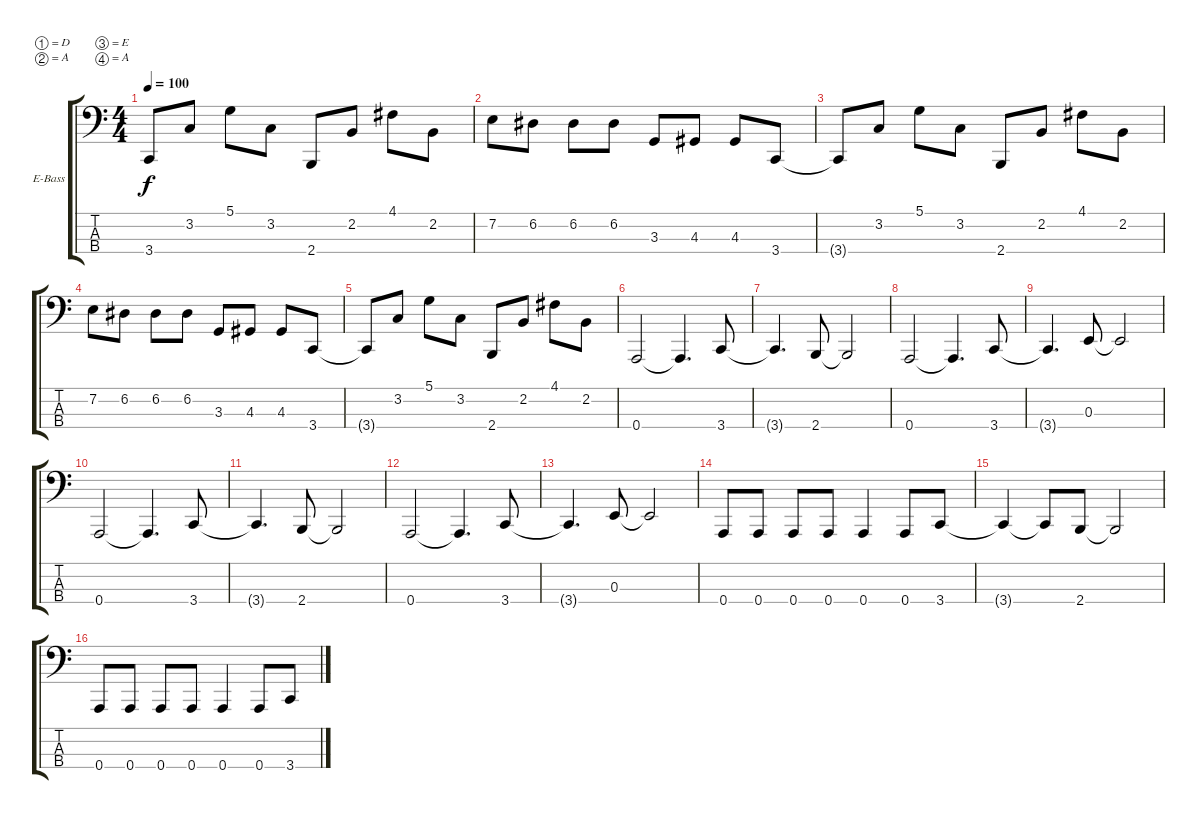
\bracketExtendMode groupsimilarinstruments
\firstSystemTrackNameOrientation horizontal
\otherSystemsTrackNameOrientation horizontal
\track ("Paul Gray" "E-Bass") {instrument electricbasspick}
\staff {score tabs}
\tuning (D2 A1 E1 A0)
\ts (4 4)
\tempo 100
\clef f4
\ks c
3.4{t}.8{dy f} 3.2.8 5.1.8 3.2.8 2.4.8 2.2.8 4.1.8 2.2.8 |
7.2.8 6.2.8 6.2.8 6.2.8 3.3.8 4.3.8 4.3.8 3.4.8 |
3.4{t}.8 3.2.8 5.1.8 3.2.8 2.4.8 2.2.8 4.1.8 2.2.8 |
7.2.8 6.2.8 6.2.8 6.2.8 3.3.8 4.3.8 4.3.8 3.4.8 |
3.4{t}.8 3.2.8 5.1.8 3.2.8 2.4.8 2.2.8 4.1.8 2.2.8 |
0.4.2 0.4{t}.4{d} 3.4.8 |
3.4{t}.4{d} 2.4.8 2.4{t}.2 |
0.4.2 0.4{t}.4{d} 3.4.8 |
3.4{t}.4{d} 0.3.8 0.3{t}.2 |
0.4.2 0.4{t}.4{d} 3.4.8 |
3.4{t}.4{d} 2.4.8 2.4{t}.2 |
0.4.2 0.4{t}.4{d} 3.4.8 |
3.4{t}.4{d} 0.3.8 0.3{t}.2 |
0.4.8 0.4.8 0.4.8 0.4.8 0.4.4 0.4.8 3.4.8 |
3.4{t}.4 3.4{t}.8 2.4.8 2.4{t}.2 |
0.4.8 0.4.8 0.4.8 0.4.8 0.4.4 0.4.8 3.4.8
